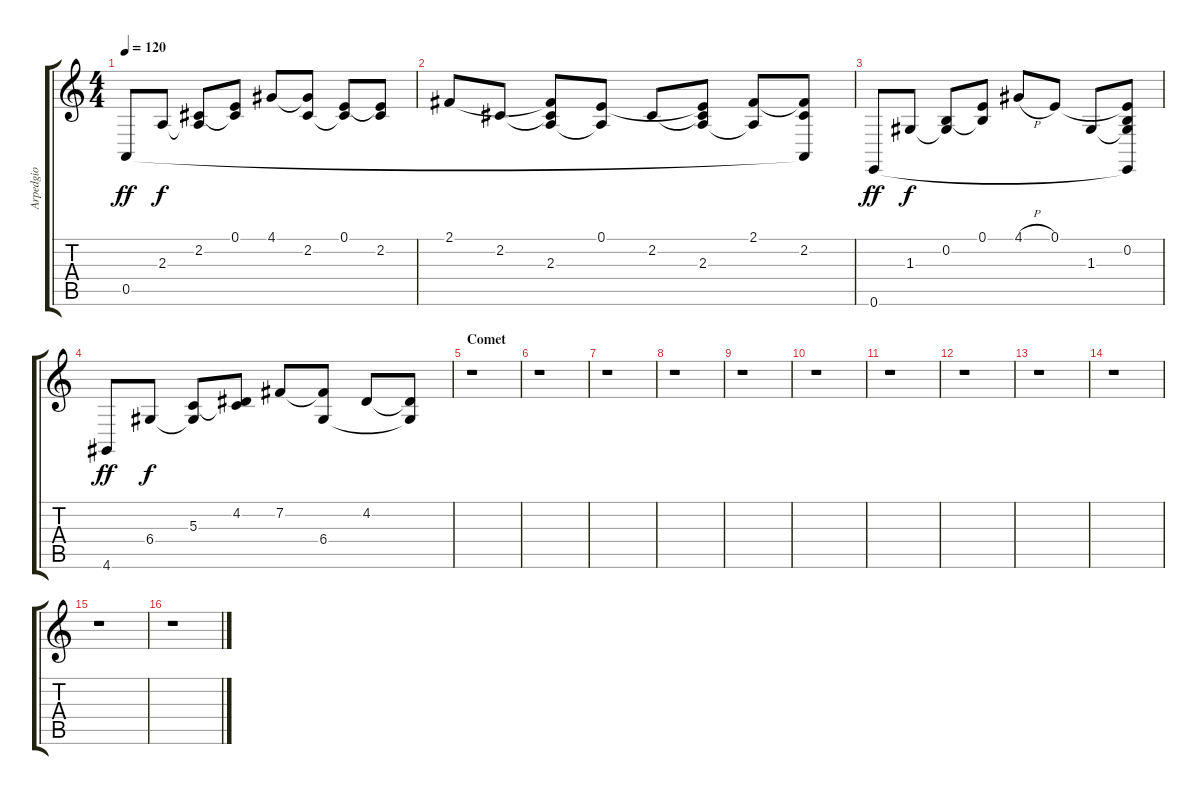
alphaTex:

\track ("Arpedgio" "Arpedgio") {instrument brightacousticpiano}
\staff {score tabs}
\tuning (E4 B3 G3 D3 A2 E2) {hide}
\ts (4 4)
\tempo 120
\clef g2
\ks c
0.5.8{dy ff} 2.3.8{dy f} (2.2 2.3{t}).8 (0.1 2.2{t}).8 4.1.8 (4.1{t} 2.2).8 (0.1 2.2{t}).8 (0.1{t} 2.2).8 |
2.1.8 2.2.8 (2.1{t} 2.2{t} 2.3).8 (0.1 2.3{t}).8 2.2.8 (0.1{t} 2.2{t} 2.3).8 (2.1 2.3{t}).8 (2.1{t} 2.2 0.5{t}).8 |
0.6.8{dy ff} 1.3.8{dy f} (0.2 1.3{t}).8 (0.1 0.2{t}).8 4.1{h}.8 0.1.8 1.3.8 (0.1{t} 0.2 1.3{t} 0.6{t}).8 |
4.6.8{dy ff} 6.4.8{dy f} (5.3 6.4{t}).8 (4.2 5.3{t}).8 7.2.8 (7.2{t} 6.4).8 4.2.8 (4.2{t} 6.4{t}).8 |
\section ("" "Comet")
r.1 |
r.1 |
r.1 |
r.1 |
r.1 |
r.1 |
r.1 |
r.1 |
r.1 |
r.1 |
r.1 |
r.1
